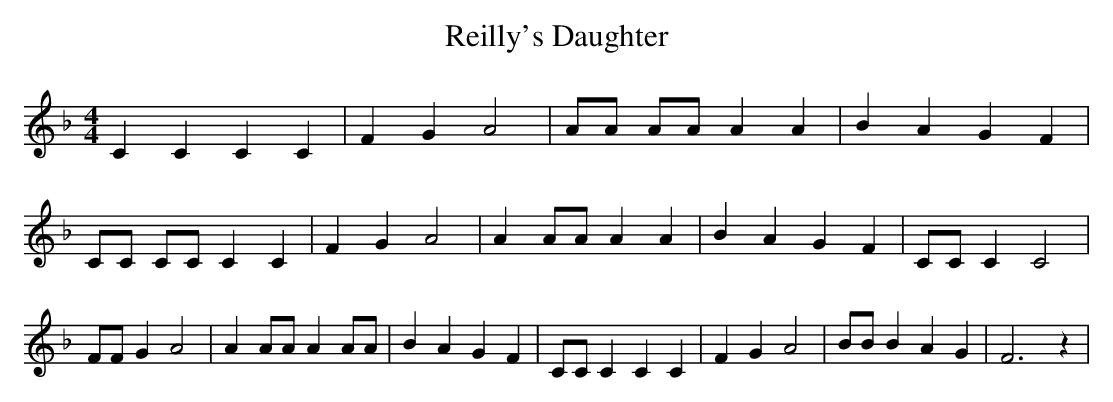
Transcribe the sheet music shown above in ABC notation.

X:1
T:Reilly's Daughter
M:4/4
L:1/4
K:F
 C C C C| F G A2| A/2A/2 A/2A/2 A A| B A G F| C/2C/2 C/2C/2 C C| F G A2|\
 A A/2A/2 A A| B A G F| C/2C/2 C C2| F/2F/2 G A2| A A/2A/2 A A/2A/2|\
 B A G F| C/2C/2 C C C| F G A2| B/2B/2 B A G| F3 z|
